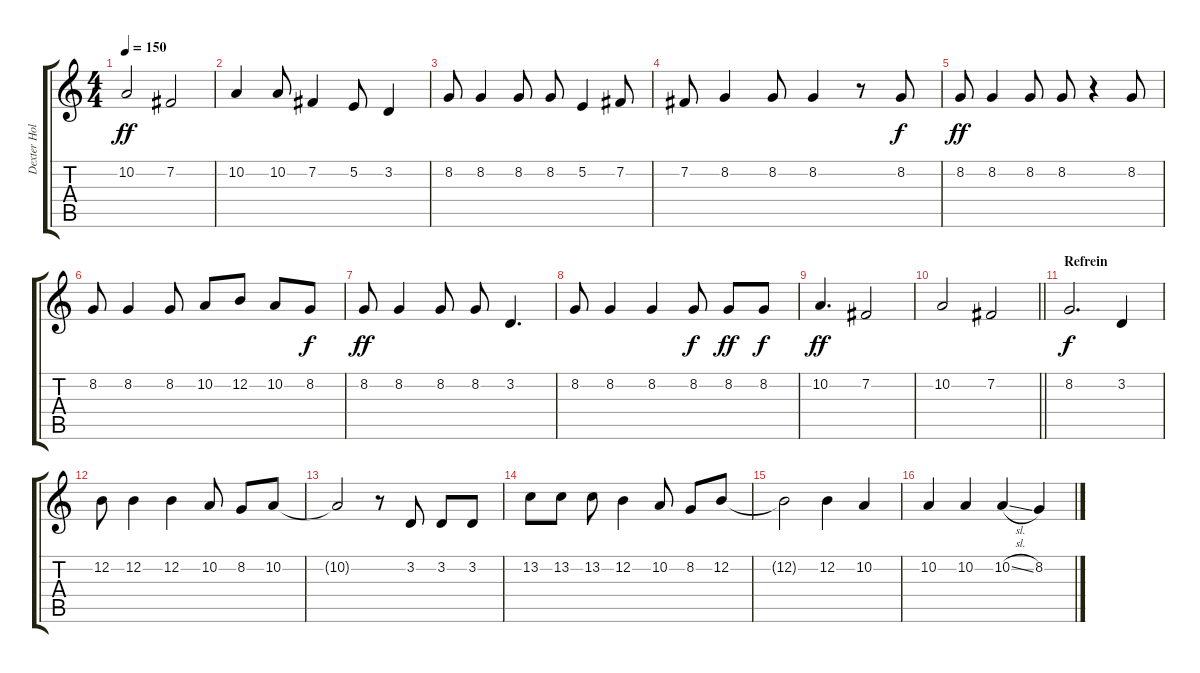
\track ("Dexter Holland - Vocals" "Dexter Hol") {instrument altosax}
\staff {score tabs}
\tuning (E4 B3 G3 D3 A2 E2) {hide}
\ts (4 4)
\tempo 150
\clef g2
\ks c
10.2.2{dy ff} 7.2.2 |
10.2.4 10.2.8 7.2.4 5.2.8 3.2.4 |
8.2.8 8.2.4 8.2.8 8.2.8 5.2.4 7.2.8 |
7.2.8 8.2.4 8.2.8 8.2.4 r.8 8.2.8{dy f} |
8.2.8{dy ff} 8.2.4 8.2.8 8.2.8 r.4 8.2.8 |
8.2.8 8.2.4 8.2.8 10.2.8 12.2.8 10.2.8 8.2.8{dy f} |
8.2.8{dy ff} 8.2.4 8.2.8 8.2.8 3.2.4{d} |
8.2.8 8.2.4 8.2.4 8.2.8{dy f} 8.2.8{dy ff} 8.2.8{dy f} |
10.2.4{d dy ff} 7.2.2 |
\barLineRight lightlight
10.2.2 7.2.2 |
\section ("" "Refrein")
8.2.2{d dy f} 3.2.4 |
12.2.8 12.2.4 12.2.4 10.2.8 8.2.8 10.2.8 |
10.2{t}.2 r.8 3.2.8 3.2.8 3.2.8 |
13.2.8 13.2.8 13.2.8 12.2.4 10.2.8 8.2.8 12.2.8 |
12.2{t}.2 12.2.4 10.2.4 |
10.2.4 10.2.4 10.2{sl}.4 8.2.4
